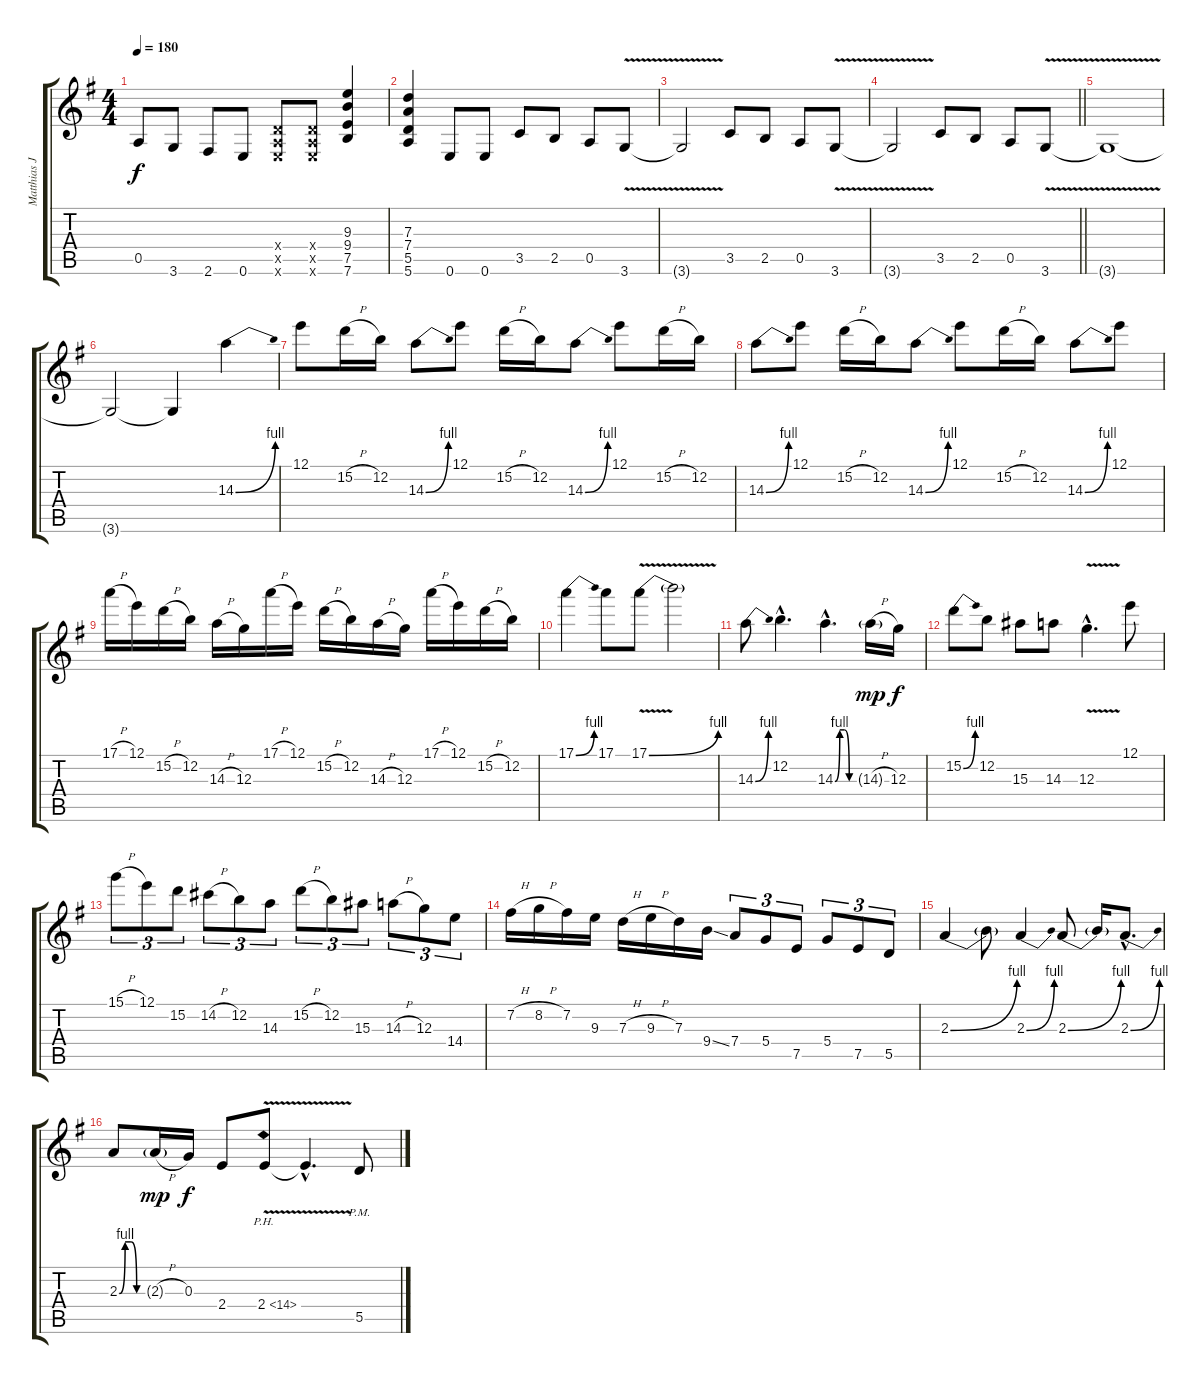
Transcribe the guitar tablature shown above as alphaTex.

\track ("Matthias Jabs" "Matthias J") {instrument distortionguitar}
\staff {score tabs}
\tuning (E4 B3 G3 D3 A2 E2) {hide}
\ts (4 4)
\tempo 180
\clef g2
\ks eminor
0.5.8{dy f} 3.6.8 2.6.8 0.6.8 (0.4{x} 0.5{x} 0.6{x}).8 (0.4{x} 0.5{x} 0.6{x}).8 (9.3 9.4 7.5 7.6).4 |
(7.3 7.4 5.5 5.6).4 0.6.8 0.6.8 3.5.8 2.5.8 0.5.8 3.6{v}.8 |
3.6{t}.2 3.5.8 2.5.8 0.5.8 3.6{v}.8 |
\barLineRight lightlight
3.6{t}.2 3.5.8 2.5.8 0.5.8 3.6{v}.8 |
3.6{t}.1 |
3.6{t}.2 3.6{t}.4 14.3{be (bend 0 0 60 4)}.4 |
12.1.8 15.2{h}.16 12.2.16 14.3{be (bend 0 0 60 4)}.8 12.1.8 15.2{h}.16 12.2.16 14.3{be (bend 0 0 60 4)}.8 12.1.8 15.2{h}.16 12.2.16 |
14.3{be (bend 0 0 60 4)}.8 12.1.8 15.2{h}.16 12.2.16 14.3{be (bend 0 0 60 4)}.8 12.1.8 15.2{h}.16 12.2.16 14.3{be (bend 0 0 60 4)}.8 12.1.8 |
17.1{h}.16 12.1.16 15.2{h}.16 12.2.16 14.3{h}.16 12.3.16 17.1{h}.16 12.1.16 15.2{h}.16 12.2.16 14.3{h}.16 12.3.16 17.1{h}.16 12.1.16 15.2{h}.16 12.2.16 |
17.1{be (bend 0 0 60 4)}.4 17.1.8 17.1{be (bend 0 0 60 4) v}.8 17.1{t}.2 |
14.3{be (bend 0 0 60 4)}.8 12.2{hac}.4{d} 14.3{be (custom 0 0 15 4 30 4 45 0 60 0) hac}.4{d} 14.3{h g}.16{dy mp} 12.3.16{dy f} |
15.2{be (bend 0 0 60 4)}.8 12.2.8 15.3.8 14.3.8 12.3{v hac}.4{d} 12.1.8 |
15.1{h}.8{tu (3 2)} 12.1.8{tu (3 2)} 15.2.8{tu (3 2)} 14.2{h}.8{tu (3 2)} 12.2.8{tu (3 2)} 14.3.8{tu (3 2)} 15.2{h}.8{tu (3 2)} 12.2.8{tu (3 2)} 15.3.8{tu (3 2)} 14.3{h}.8{tu (3 2)} 12.3.8{tu (3 2)} 14.4.8{tu (3 2)} |
7.2{h}.16 8.2{h}.16 7.2.16 9.3.16 7.3{h}.16 9.3{h}.16 7.3.16 9.4{ss}.16 7.4.8{tu (3 2)} 5.4.8{tu (3 2)} 7.5.8{tu (3 2)} 5.4.8{tu (3 2)} 7.5.8{tu (3 2)} 5.5.8{tu (3 2)} |
2.3{be (bend 0 0 60 4)}.4 2.3{t}.8 2.3{be (bend 0 0 60 4)}.4 2.3{be (bend 0 0 60 4)}.8 2.3{t}.16 2.3{be (bend 0 0 60 4) hac}.8{d} |
2.3{be (custom 0 0 15 4 30 4 45 0 60 0)}.8 2.3{h g}.16{dy mp} 0.3.16{dy f} 2.4.8 2.4{ph 12 v}.8 2.4{hac t}.4{d} 5.5{pm}.8
